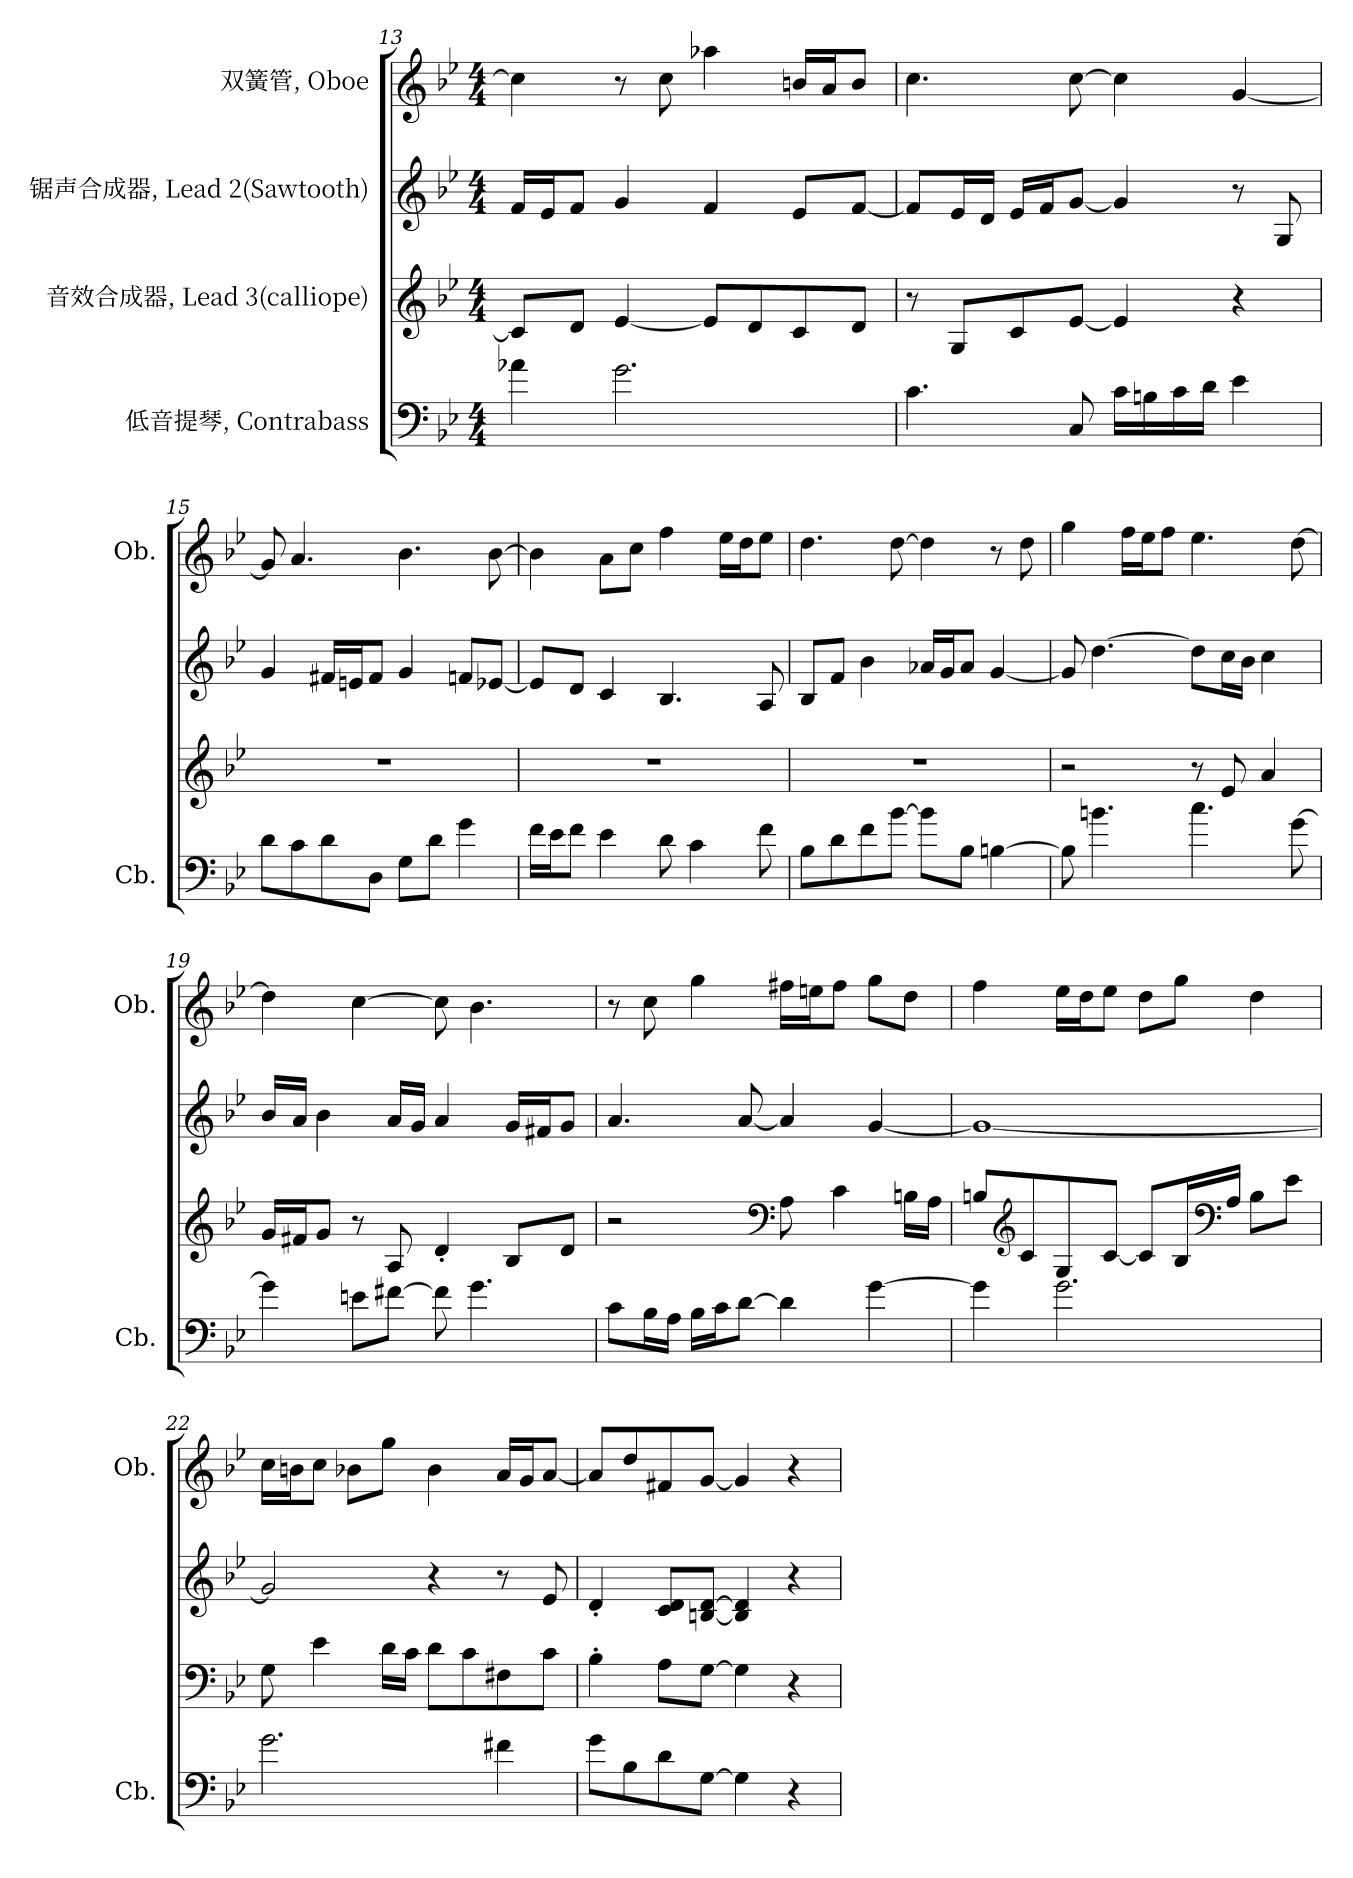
**kern	**kern	**kern	**kern
*part4	*part3	*part2	*part1
*staff4	*staff3	*staff2	*staff1
*I"低音提琴, Contrabass	*I"音效合成器, Lead 3(calliope)	*I"锯声合成器, Lead 2(Sawtooth)	*I"双簧管, Oboe
*I'Cb.	*	*	*I'Ob.
*clefF4	*clefG2	*clefG2	*clefG2
*ITrd7c12	*	*	*
*k[b-e-]	*k[b-e-]	*k[b-e-]	*k[b-e-]
*M4/4	*M4/4	*M4/4	*M4/4
=13	=13	=13	=13
4A-X\	8c/L]	16f/LL	4cc\]
.	.	16e-/J	.
.	8d/J	8f/J	.
2.G\	[4e-/	4g/	8r
.	.	.	8cc\
.	8e-/L]	4f/	4aa-X\
.	8d/	.	.
.	8c/	8e-/L	16bn/LL
.	.	.	16a/J
.	8d/J	[8f/J	8b/J
=14	=14	=14	=14
4.C\	8r	8f/L]	4.cc\
.	8G/L	16e-/L	.
.	.	16d/JJ	.
.	8c/	16e-/LL	.
.	.	16f/J	.
8CC/	[8e-/J	[8g/J	[8cc\
16C\LL	4e-/]	4g/]	4cc\]
16BBn\	.	.	.
16C\	.	.	.
16D\JJ	.	.	.
4E-\	4r	8r	[4g/
.	.	8G/	.
!!LO:LB:g=z
=15	=15	=15	=15
8D\L	1r	4g/	8g/]
8C\	.	.	4.a/
8D\	.	16f#X/LL	.
.	.	16en/J	.
8DD\J	.	8f#/J	.
8GG\L	.	4g/	4.b-\
8D\J	.	.	.
4G\	.	8fn/L	.
.	.	[8e-X/J	[8b-\
=16	=16	=16	=16
16F\LL	1r	8e-/L]	4b-\]
16E-\J	.	.	.
8F\J	.	8d/J	.
4E-\	.	4c/	8a\L
.	.	.	8cc\J
8D\	.	4.B-/	4ff\
4C\	.	.	.
.	.	.	16ee-\LL
.	.	.	16dd\J
8F\	.	8A/	8ee-\J
=17	=17	=17	=17
8BB-\L	1r	8B-/L	4.dd\
8D\	.	8f/J	.
8F\	.	4b-\	.
[8B-\J	.	.	[8dd\
8B-\L]	.	16a-X/LL	4dd\]
.	.	16g/J	.
8BB-\J	.	8a-/J	.
[4BBn\	.	[4g/	8r
.	.	.	8dd\
!!LO:PB:g=z
=18	=18	=18	=18
8BB\]	2r	8g/]	4gg\
4.Bn\	.	[4.dd\	.
.	.	.	16ff\LL
.	.	.	16ee-\J
.	.	.	8ff\J
4.c\	8r	8dd\L]	4.ee-\
.	8e-/	16cc\L	.
.	.	16b-\JJ	.
.	4a/	4cc\	.
[8G\	.	.	[8dd\
=19	=19	=19	=19
4G\]	16g/LL	16b-/LL	4dd\]
.	16f#X/J	16a/JJ	.
.	8g/J	4b-\	.
8En\L	8r	.	[4cc\
[8F#X\J	8A/	16a/LL	.
.	.	16g/JJ	.
8F#\]	4d'/	4a/	8cc\]
4.G\	.	.	4.b-\
.	8B-/L	16g/LL	.
.	.	16f#X/J	.
.	8d/J	8g/J	.
=20	=20	=20	=20
8C\L	2r	4.a/	8r
16BB-\L	.	.	8cc\
16AA\JJ	.	.	.
16BB-\LL	.	.	4gg\
16C\J	.	.	.
[8D\J	.	[8a/	.
*	*clefF4	*	*
4D\]	8A\	4a/]	16ff#X\LL
.	.	.	16een\J
.	4c\	.	8ff#\J
[4G\	.	[4g/	8gg\L
.	16Bn\LL	.	8dd\J
.	16A\JJ	.	.
!!LO:LB:g=z
=21	=21	=21	=21
4G\]	8Bn/L	1g_	4ff\
*	*clefG2	*	*
.	8c/	.	.
2.G\	8G/	.	16ee-\LL
.	.	.	16dd\J
.	[8c/J	.	8ee-\J
.	8c/L]	.	8dd\L
.	16B/L	.	8gg\J
*	*clefF4	*	*
.	16A/JJ	.	.
.	8B\L	.	4dd\
.	8e-\J	.	.
=22	=22	=22	=22
2.G\	8G\	2g/]	16cc\LL
.	.	.	16bn\J
.	4e-\	.	8cc\J
*	*	*	*MM63
.	.	.	8b-X\L
.	16d\LL	.	8gg\J
.	16c\JJ	.	.
.	8d\L	4r	4b-\
.	8c\	.	.
4F#X\	8F#X\	8r	16a/LL
.	.	.	16g/J
.	8c\J	8e-/	[8a/J
=23	=23	=23	=23
8G\L	4B-'\	4d'/	8a/L]
8BB-\	.	.	8dd/
*	*	*	*MM44
8D\	8A\L	8c/ 8d/L	8f#X/
[8GG\J	[8G\J	[8Bn/ [8d/J	[8g/J
4GG\]	4G\]	4B/] 4d/]	4g/]
4r	4r	4r	4r
=	=	=	=
*-	*-	*-	*-
